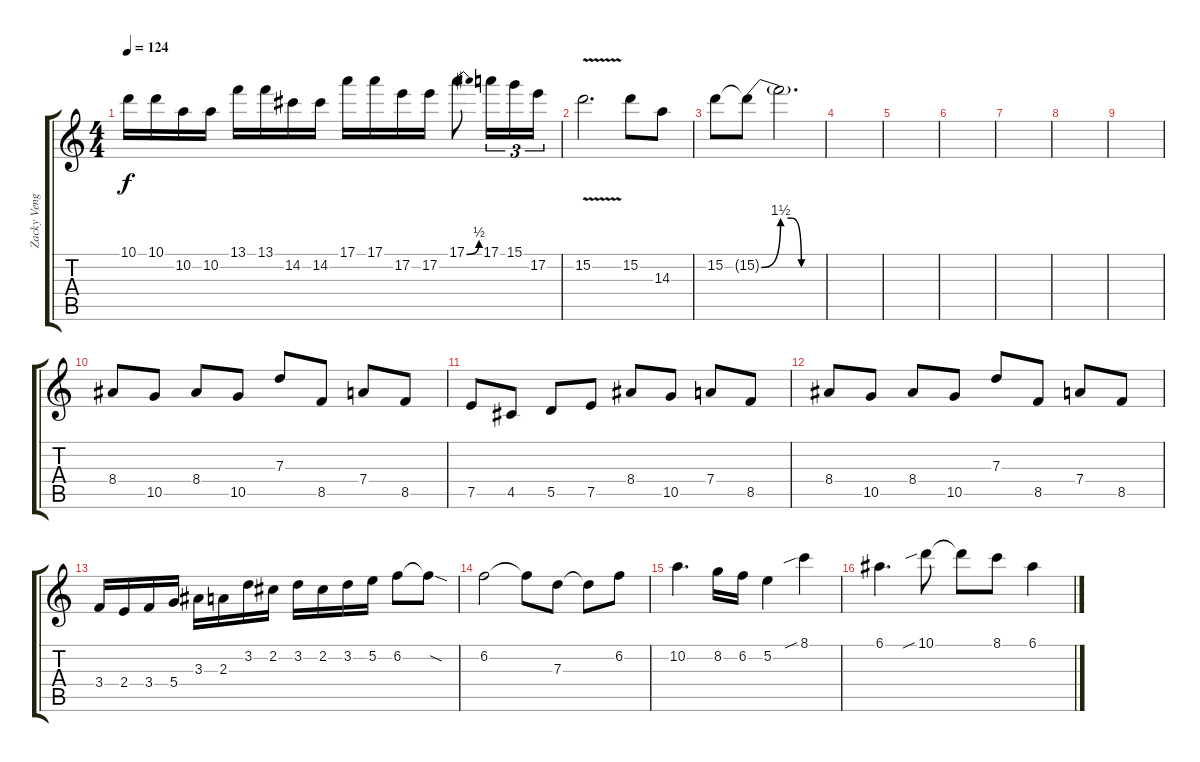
\track ("Zacky Vengence" "Zacky Veng") {instrument distortionguitar}
\staff {score tabs}
\tuning (E4 B3 G3 D3 A2 D2) {hide}
\ts (4 4)
\tempo 124
\clef g2
\ks c
10.1.16{dy f} 10.1.16 10.2.16 10.2.16 13.1.16 13.1.16 14.2.16 14.2.16 17.1.16 17.1.16 17.2.16 17.2.16 17.1{be (bend 0 0 60 2)}.8 17.1.16{tu (3 2)} 15.1.16{tu (3 2)} 17.2.16{tu (3 2)} |
15.2{v}.2{d} 15.2.8 14.3.8 |
15.2.8 15.2{be (bend 0 0 60 6) t}.8 15.2{be (custom 0 6 15 6 30 0 60 0) t}.2{d} |
|
|
|
|
|
|
8.4.8 10.5.8 8.4.8 10.5.8 7.3.8 8.5.8 7.4.8 8.5.8 |
7.5.8 4.5.8 5.5.8 7.5.8 8.4.8 10.5.8 7.4.8 8.5.8 |
8.4.8 10.5.8 8.4.8 10.5.8 7.3.8 8.5.8 7.4.8 8.5.8 |
3.4.16 2.4.16 3.4.16 5.4.16 3.3.16 2.3.16 3.2.16 2.2.16 3.2.16 2.2.16 3.2.16 5.2.16 6.2.8 6.2{sod t}.8 |
6.2.2 6.2{t}.8 7.3.8 7.3{t}.8 6.2.8 |
10.2.4{d} 8.2.16 6.2.16 5.2.4 8.1{sib}.4 |
6.1.4{d} 10.1{sib}.8 10.1{t}.8 8.1.8 6.1.4
